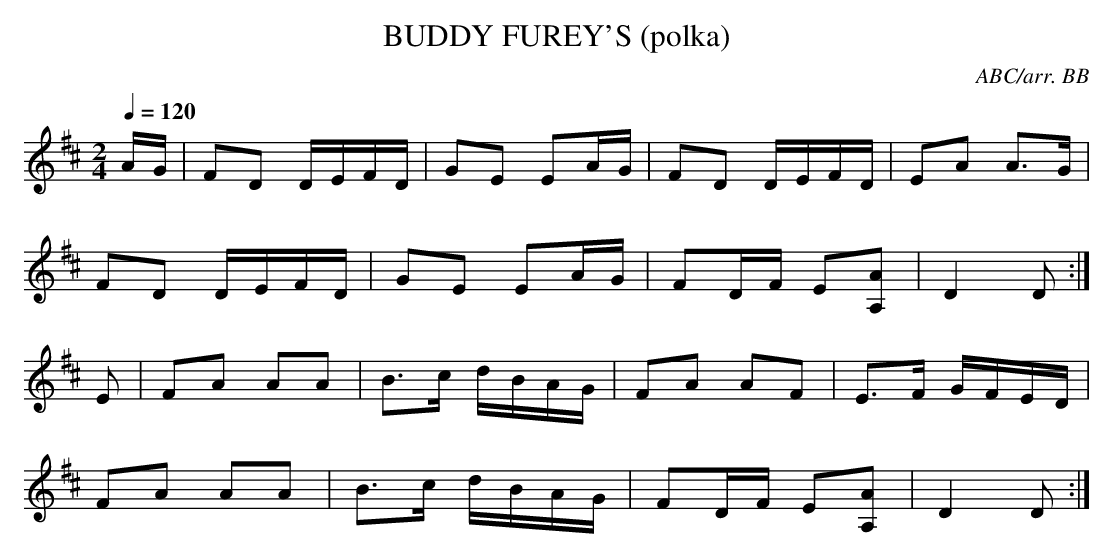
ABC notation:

X:1
T:BUDDY FUREY'S (polka)
C:ABC/arr. BB
Q:1/4=120
M:2/4
L:1/8
K:D % source key = A
A/G/|FD D/E/F/D/|GE EA/G/|FD D/E/F/D/|EA A>G|
FD D/E/F/D/|GE EA/G/|FD/F/ E[AA,]|D2 D :|
E|FA AA|B>c d/B/A/G/|FA AF|E>F G/F/E/D/|
FA AA|B>c d/B/A/G/|FD/F/ E[AA,]|D2 D :|
